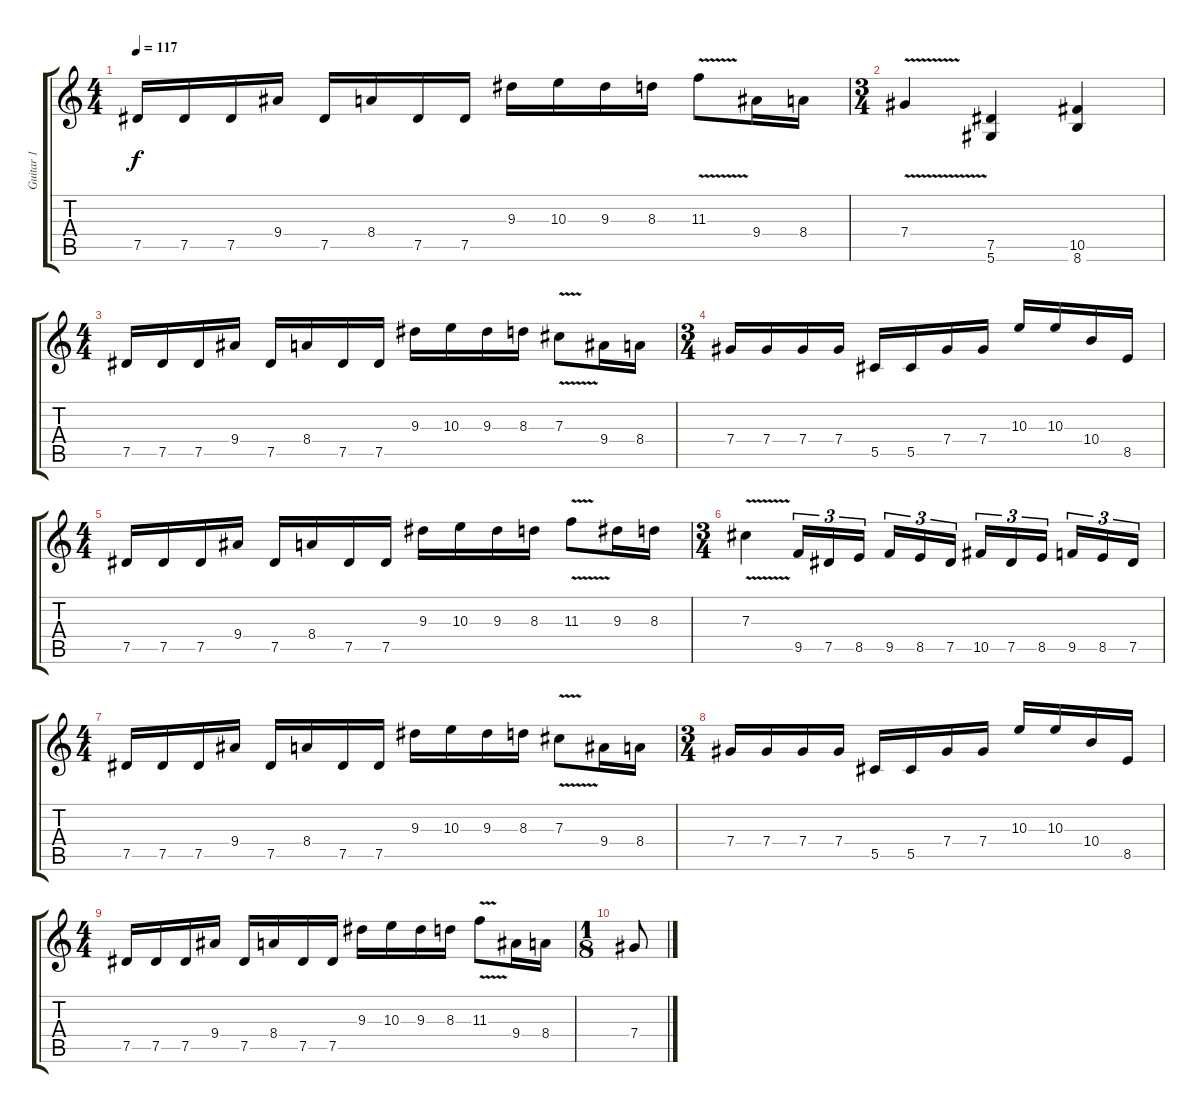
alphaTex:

\track ("Guitar 1" "Guitar 1") {instrument distortionguitar}
\staff {score tabs}
\tuning (Eb4 Bb3 Gb3 Db3 Ab2 Eb2) {hide}
\ts (4 4)
\tempo 117
\clef g2
\ks c
7.5.16{dy f volume 10} 7.5.16 7.5.16 9.4.16 7.5.16 8.4.16 7.5.16 7.5.16 9.3.16 10.3.16 9.3.16 8.3.16 11.3{v}.8 9.4.16 8.4.16 |
\ts (3 4)
7.4{v}.4 (7.5 5.6).4 (10.5 8.6).4 |
\ts (4 4)
7.5.16{volume 9} 7.5.16 7.5.16 9.4.16 7.5.16 8.4.16 7.5.16 7.5.16 9.3.16 10.3.16 9.3.16 8.3.16 7.3{v}.8 9.4.16 8.4.16 |
\ts (3 4)
7.4.16 7.4.16 7.4.16 7.4.16 5.5.16 5.5.16 7.4.16 7.4.16 10.3.16 10.3.16 10.4.16 8.5.16 |
\ts (4 4)
7.5.16{volume 8} 7.5.16 7.5.16 9.4.16 7.5.16 8.4.16 7.5.16 7.5.16 9.3.16 10.3.16 9.3.16 8.3.16 11.3{v}.8 9.3.16 8.3.16 |
\ts (3 4)
7.3{v}.4 9.5.16{tu (3 2)} 7.5.16{tu (3 2)} 8.5.16{tu (3 2)} 9.5.16{tu (3 2)} 8.5.16{tu (3 2)} 7.5.16{tu (3 2)} 10.5.16{tu (3 2)} 7.5.16{tu (3 2)} 8.5.16{tu (3 2)} 9.5.16{tu (3 2)} 8.5.16{tu (3 2)} 7.5.16{tu (3 2)} |
\ts (4 4)
7.5.16 7.5.16 7.5.16 9.4.16 7.5.16 8.4.16 7.5.16 7.5.16 9.3.16 10.3.16 9.3.16 8.3.16 7.3{v}.8 9.4.16 8.4.16 |
\ts (3 4)
7.4.16 7.4.16 7.4.16 7.4.16 5.5.16 5.5.16 7.4.16 7.4.16 10.3.16 10.3.16 10.4.16 8.5.16 |
\ts (4 4)
7.5.16 7.5.16 7.5.16 9.4.16 7.5.16 8.4.16 7.5.16 7.5.16 9.3.16 10.3.16 9.3.16 8.3.16 11.3{v}.8 9.4.16 8.4.16 |
\ts (1 8)
7.4.8
